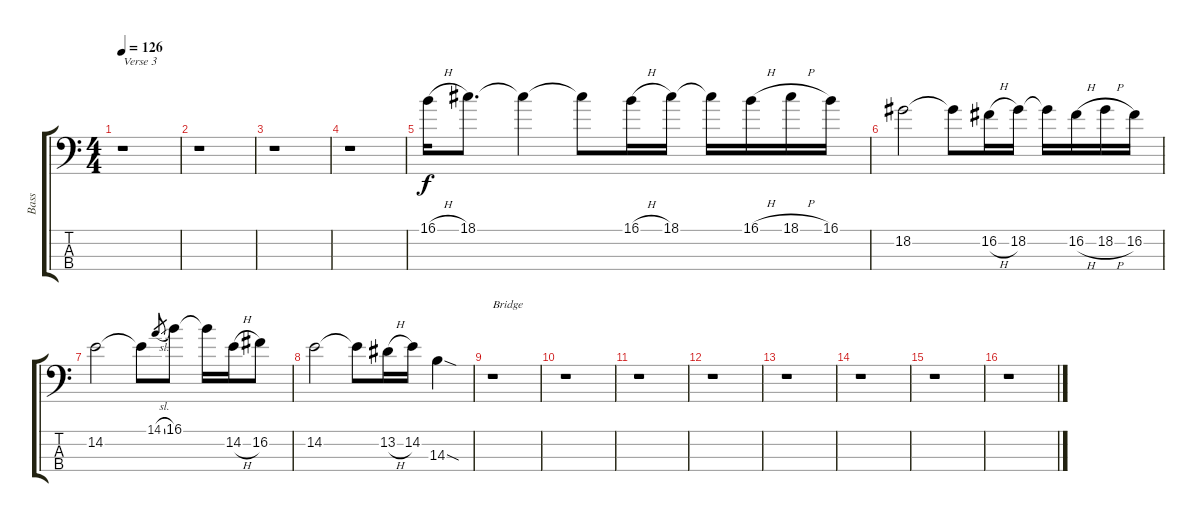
\track ("Bass" "Bass") {instrument electricbassfinger}
\staff {score tabs}
\tuning (G2 D2 A1 E1) {hide}
\ts (4 4)
\tempo 126
\clef f4
\ks c
r.1{txt "Verse 3" dy f} |
r.1 |
r.1 |
r.1 |
16.1{h}.16 18.1.8{d} 18.1{t}.4 18.1{t}.8 16.1{h}.16 18.1.16 18.1{t}.16 16.1{h}.16 18.1{h}.16 16.1.16 |
18.2.2 18.2{t}.8 16.2{h}.16 18.2.16 18.2{t}.16 16.2{h}.16 18.2{h}.16 16.2.16 |
14.2.2 14.2{t}.8 14.1{sl}.8{gr} 16.1.8 16.1{t}.16 14.2{h}.16 16.2.8 |
14.2.2 14.2{t}.8 13.2{h}.16 14.2.16 14.3{sod}.4 |
r.1{txt "Bridge"} |
r.1 |
r.1 |
r.1 |
r.1 |
r.1 |
r.1 |
r.1
